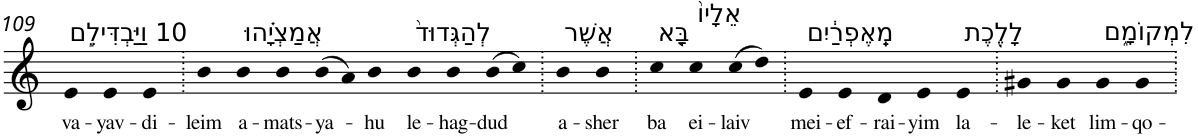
**kern	**text
*part1	*part1
*staff1	*staff1
*I"Piano	*
*I'Pno	*
!!LO:PB:g=z
*clefG2	*
*k[]	*
=109	=109
!LO:TX:a:t=10 וַיַּבְדִּילֵ֣ם	!
!	!LO:LY:b
4e	va-
!	!LO:LY:b
4e	-yav-
!	!LO:LY:b
4e	-di-
=110.	=110.
!	!LO:LY:b
4b	-leim
!LO:TX:a:t=אֲמַצְיָ֗הוּ	!
!	!LO:LY:b
4b	a-
!	!LO:LY:b
4b	-mats-
!	!LO:LY:b
(>8b	-ya-
8a)	.
!	!LO:LY:b
4b	-hu
!LO:TX:a:t=לְהַגְּדוּד֙	!
!	!LO:LY:b
4b	le-
!	!LO:LY:b
4b	-hag-
!	!LO:LY:b
(>8b	-dud
8cc)	.
=111.	=111.
!LO:TX:a:t=אֲשֶׁר	!
!	!LO:LY:b
4b	a-
!	!LO:LY:b
4b	-sher
=112.	=112.
!LO:TX:a:t=בָּ֤א	!
!	!LO:LY:b
4cc	ba
!LO:TX:a:t=אֵלָיו֙	!
!	!LO:LY:b
4cc	ei-
!	!LO:LY:b
(>8cc	-laiv
8dd)	.
=113.	=113.
!LO:TX:a:t=מֵֽאֶפְרַ֔יִם	!
!	!LO:LY:b
4e	mei-
!	!LO:LY:b
4e	-ef-
!	!LO:LY:b
4d	-rai-
!	!LO:LY:b
4e	-yim
!LO:TX:a:t=לָלֶ֖כֶת	!
!	!LO:LY:b
4e	la-
=114.	=114.
!	!LO:LY:b
4g#X	-le-
!	!LO:LY:b
4g#	-ket
!LO:TX:a:t=לִמְקוֹמָ֑ם	!
!	!LO:LY:b
4g#	lim-
!	!LO:LY:b
4g#	-qo-
=.	=.
*-	*-
